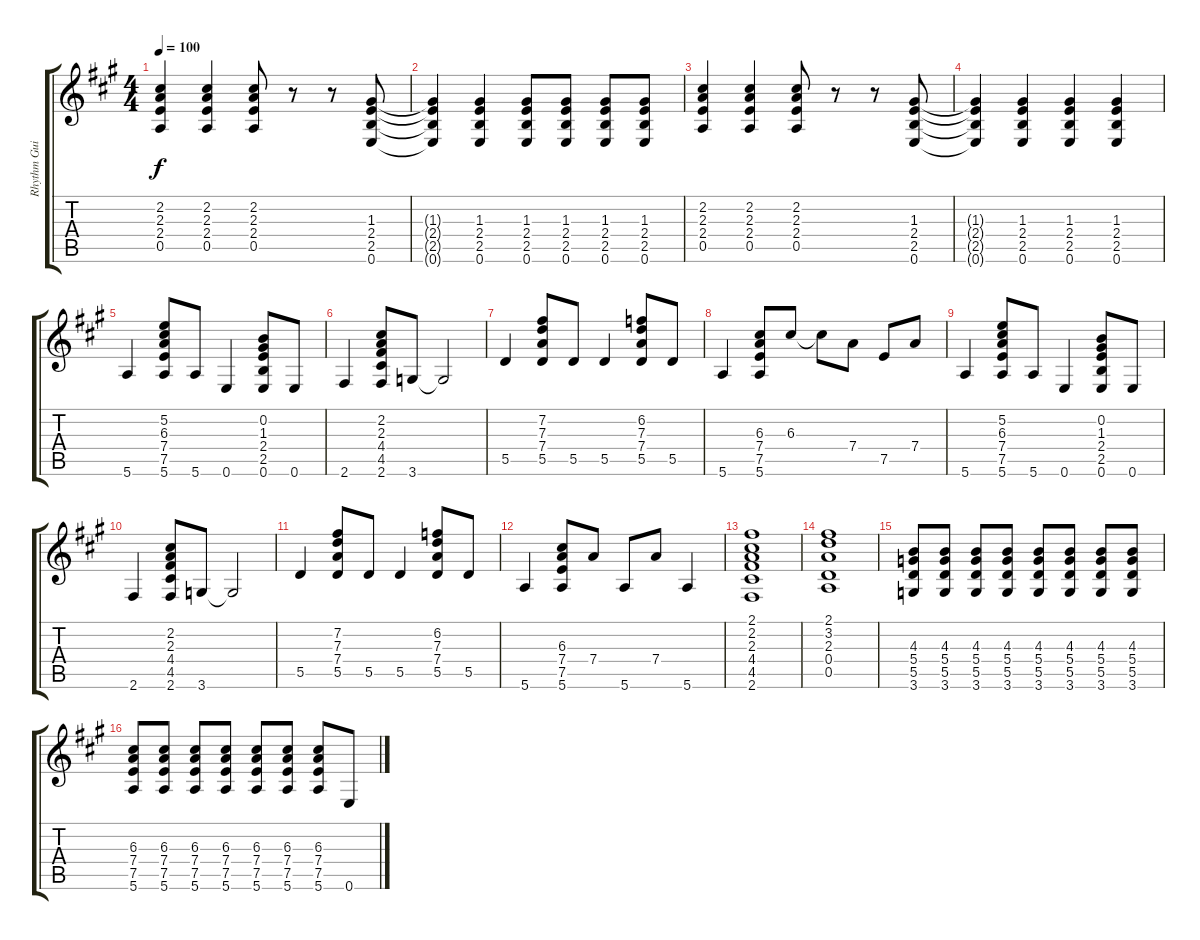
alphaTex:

\track ("Rhythm Guitar" "Rhythm Gui") {instrument acousticguitarnylon}
\staff {score tabs}
\tuning (E4 B3 G3 D3 A2 E2) {hide}
\ts (4 4)
\tempo 100
\clef g2
\ks a
(2.2 2.3 2.4 0.5).4{dy f instrument acousticguitarnylon} (2.2 2.3 2.4 0.5).4 (2.2 2.3 2.4 0.5).8 r.8 r.8 (1.3 2.4 2.5 0.6).8 |
(1.3{t} 2.4{t} 2.5{t} 0.6{t}).4 (1.3 2.4 2.5 0.6).4 (1.3 2.4 2.5 0.6).8 (1.3 2.4 2.5 0.6).8 (1.3 2.4 2.5 0.6).8 (1.3 2.4 2.5 0.6).8 |
(2.2 2.3 2.4 0.5).4 (2.2 2.3 2.4 0.5).4 (2.2 2.3 2.4 0.5).8 r.8 r.8 (1.3 2.4 2.5 0.6).8 |
(1.3{t} 2.4{t} 2.5{t} 0.6{t}).4 (1.3 2.4 2.5 0.6).4 (1.3 2.4 2.5 0.6).4 (1.3 2.4 2.5 0.6).4 |
5.6.4 (5.2 6.3 7.4 7.5 5.6).8 5.6.8 0.6.4 (0.2 1.3 2.4 2.5 0.6).8 0.6.8 |
2.6.4 (2.2 2.3 4.4 4.5 2.6).8 3.6.8 3.6{t}.2 |
5.5.4 (7.2 7.3 7.4 5.5).8 5.5.8 5.5.4 (6.2 7.3 7.4 5.5).8 5.5.8 |
5.6.4 (6.3 7.4 7.5 5.6).8 6.3.8 6.3{t}.8 7.4.8 7.5.8 7.4.8 |
5.6.4 (5.2 6.3 7.4 7.5 5.6).8 5.6.8 0.6.4 (0.2 1.3 2.4 2.5 0.6).8 0.6.8 |
2.6.4 (2.2 2.3 4.4 4.5 2.6).8 3.6.8 3.6{t}.2 |
5.5.4 (7.2 7.3 7.4 5.5).8 5.5.8 5.5.4 (6.2 7.3 7.4 5.5).8 5.5.8 |
5.6.4 (6.3 7.4 7.5 5.6).8 7.4.8 5.6.8 7.4.8 5.6.4 |
(2.1 2.2 2.3 4.4 4.5 2.6).1 |
(2.1 3.2 2.3 0.4 0.5).1 |
(4.3 5.4 5.5 3.6).8 (4.3 5.4 5.5 3.6).8 (4.3 5.4 5.5 3.6).8 (4.3 5.4 5.5 3.6).8 (4.3 5.4 5.5 3.6).8 (4.3 5.4 5.5 3.6).8 (4.3 5.4 5.5 3.6).8 (4.3 5.4 5.5 3.6).8 |
(6.3 7.4 7.5 5.6).8 (6.3 7.4 7.5 5.6).8 (6.3 7.4 7.5 5.6).8 (6.3 7.4 7.5 5.6).8 (6.3 7.4 7.5 5.6).8 (6.3 7.4 7.5 5.6).8 (6.3 7.4 7.5 5.6).8 0.6.8
